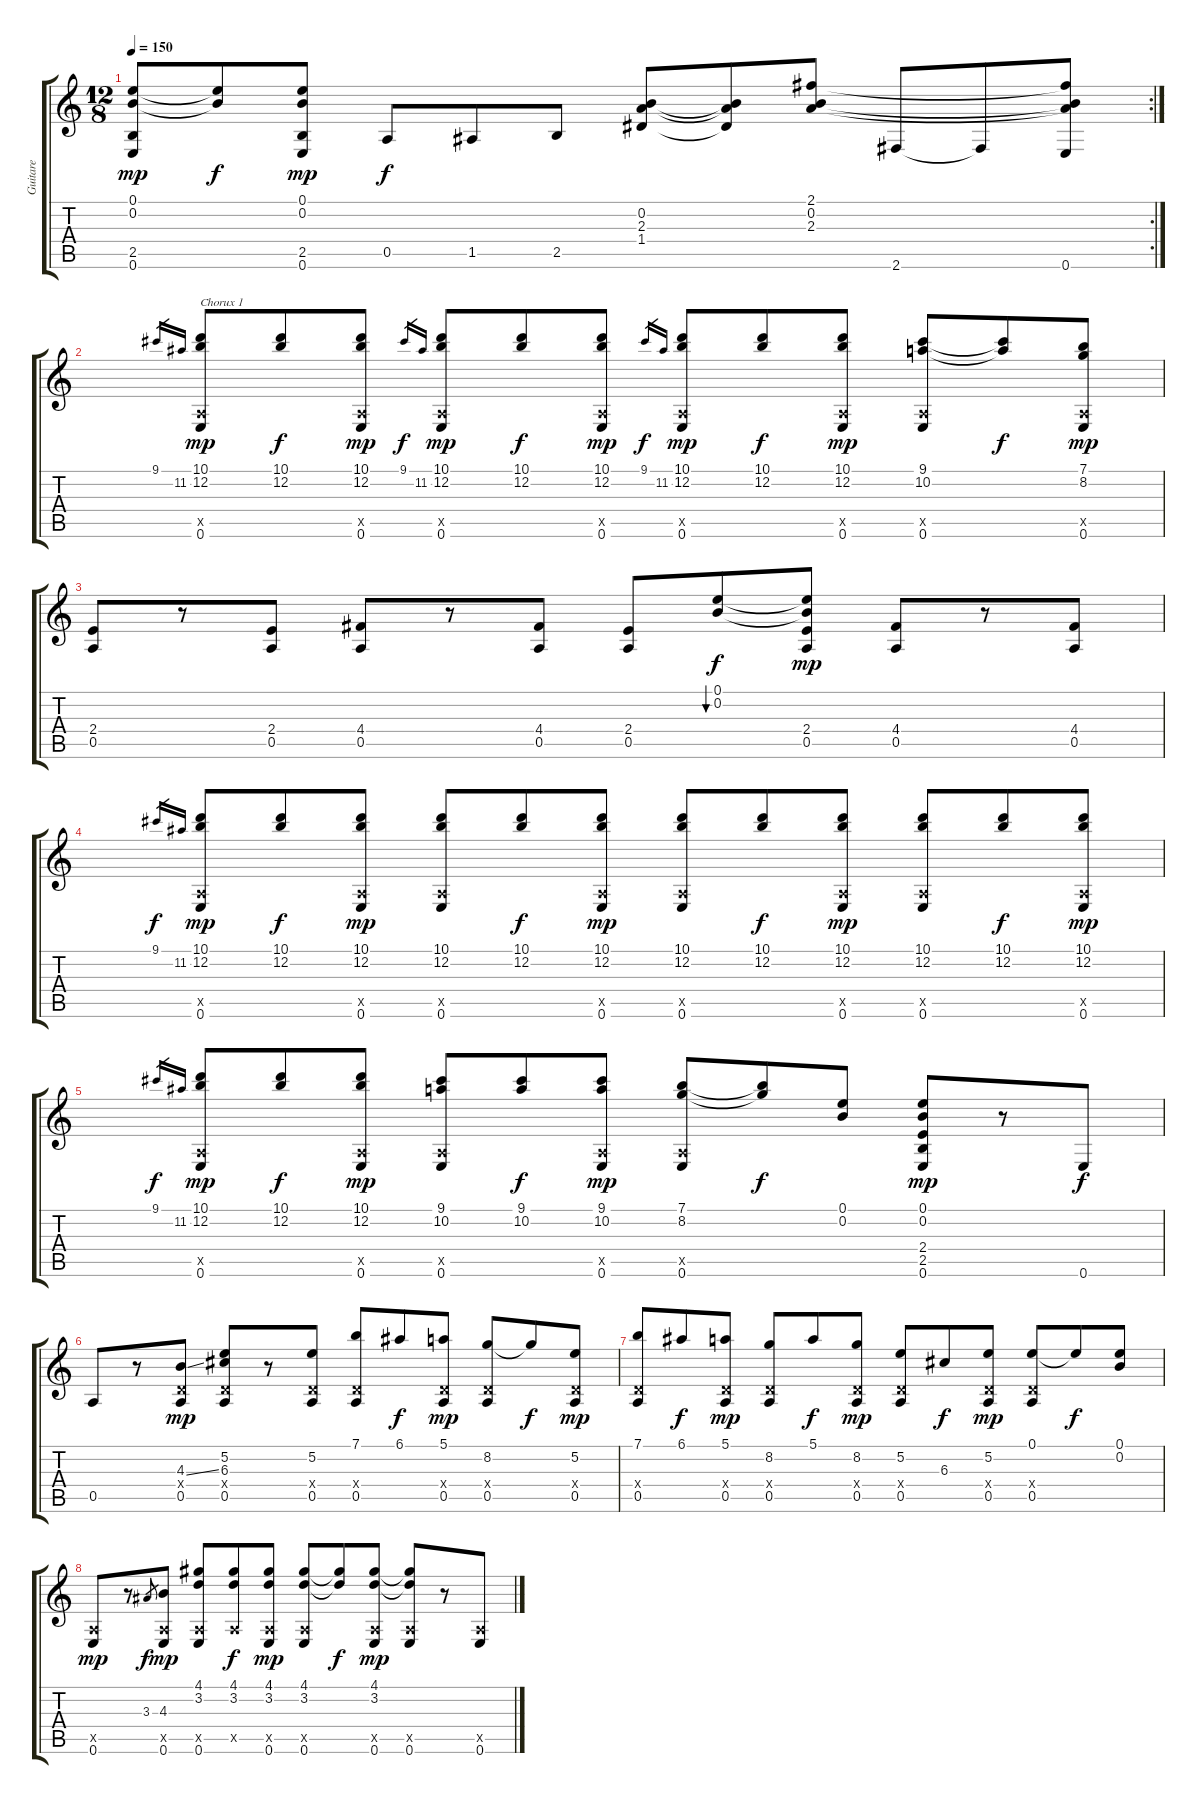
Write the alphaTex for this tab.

\track ("Guitare" "Guitare") {instrument acousticguitarsteel}
\staff {score tabs}
\tuning (E4 B3 G3 D3 A2 E2) {hide}
\rc 2
\ts (12 8)
\tempo 150
\clef g2
\ks c
(0.1 0.2 2.5 0.6).8{dy mp} (0.1{t} 0.2{t}).8{dy f} (0.1 0.2 2.5 0.6).8{dy mp} 0.5.8{dy f} 1.5.8 2.5.8 (0.2 2.3 1.4).8 (0.2{t} 2.3{t} 1.4{t}).8 (2.1 0.2 2.3).8 2.6.8 2.6{t}.8 (2.1{t} 0.2{t} 2.3{t} 0.6).8 |
9.1.16{gr} 11.2.16{gr} (10.1 12.2 0.5{x} 0.6).8{txt "Chorux 1" dy mp} (10.1 12.2).8{dy f} (10.1 12.2 0.5{x} 0.6).8{dy mp} 9.1.16{gr dy f} 11.2.16{gr} (10.1 12.2 0.5{x} 0.6).8{dy mp} (10.1 12.2).8{dy f} (10.1 12.2 0.5{x} 0.6).8{dy mp} 9.1.16{gr dy f} 11.2.16{gr} (10.1 12.2 0.5{x} 0.6).8{dy mp} (10.1 12.2).8{dy f} (10.1 12.2 0.5{x} 0.6).8{dy mp} (9.1 10.2 0.5{x} 0.6).8 (9.1{t} 10.2{t}).8{dy f} (7.1 8.2 0.5{x} 0.6).8{dy mp} |
(2.4 0.5).8 r.8 (2.4 0.5).8 (4.4 0.5).8 r.8 (4.4 0.5).8 (2.4 0.5).8 (0.1 0.2).8{bu 120 dy f} (0.1{t} 0.2{t} 2.4 0.5).8{dy mp} (4.4 0.5).8 r.8 (4.4 0.5).8 |
9.1.16{gr dy f} 11.2.16{gr} (10.1 12.2 0.5{x} 0.6).8{dy mp} (10.1 12.2).8{dy f} (10.1 12.2 0.5{x} 0.6).8{dy mp} (10.1 12.2 0.5{x} 0.6).8 (10.1 12.2).8{dy f} (10.1 12.2 0.5{x} 0.6).8{dy mp} (10.1 12.2 0.5{x} 0.6).8 (10.1 12.2).8{dy f} (10.1 12.2 0.5{x} 0.6).8{dy mp} (10.1 12.2 0.5{x} 0.6).8 (10.1 12.2).8{dy f} (10.1 12.2 0.5{x} 0.6).8{dy mp} |
9.1.16{gr dy f} 11.2.16{gr} (10.1 12.2 0.5{x} 0.6).8{dy mp} (10.1 12.2).8{dy f} (10.1 12.2 0.5{x} 0.6).8{dy mp} (9.1 10.2 0.5{x} 0.6).8 (9.1 10.2).8{dy f} (9.1 10.2 0.5{x} 0.6).8{dy mp} (7.1 8.2 0.5{x} 0.6).8 (7.1{t} 8.2{t}).8{dy f} (0.1 0.2).8 (0.1 0.2 2.4 2.5 0.6).8{dy mp} r.8 0.6.8{dy f} |
0.5.8 r.8 (4.3{ss} 0.4{x} 0.5).8{dy mp} (5.2 6.3 0.4{x} 0.5).8 r.8 (5.2 0.4{x} 0.5).8 (7.1 0.4{x} 0.5).8 6.1.8{dy f} (5.1 0.4{x} 0.5).8{dy mp} (8.2 0.4{x} 0.5).8 8.2{t}.8{dy f} (5.2 0.4{x} 0.5).8{dy mp} |
(7.1 0.4{x} 0.5).8 6.1.8{dy f} (5.1 0.4{x} 0.5).8{dy mp} (8.2 0.4{x} 0.5).8 5.1.8{dy f} (8.2 0.4{x} 0.5).8{dy mp} (5.2 0.4{x} 0.5).8 6.3.8{dy f} (5.2 0.4{x} 0.5).8{dy mp} (0.1 0.4{x} 0.5).8 0.1{t}.8{dy f} (0.1 0.2).8 |
(0.5{x} 0.6).8{dy mp} r.8 3.3.8{gr dy f} (4.3 0.5{x} 0.6).8{dy mp} (4.1 3.2 0.5{x} 0.6).8 (4.1 3.2 0.5{x}).8{dy f} (4.1 3.2 0.5{x} 0.6).8{dy mp} (4.1 3.2 0.5{x} 0.6).8 (4.1{t} 3.2{t}).8{dy f} (4.1 3.2 0.5{x} 0.6).8{dy mp} (4.1{t} 3.2{t} 0.5{x} 0.6).8 r.8 (0.5{x} 0.6).8
